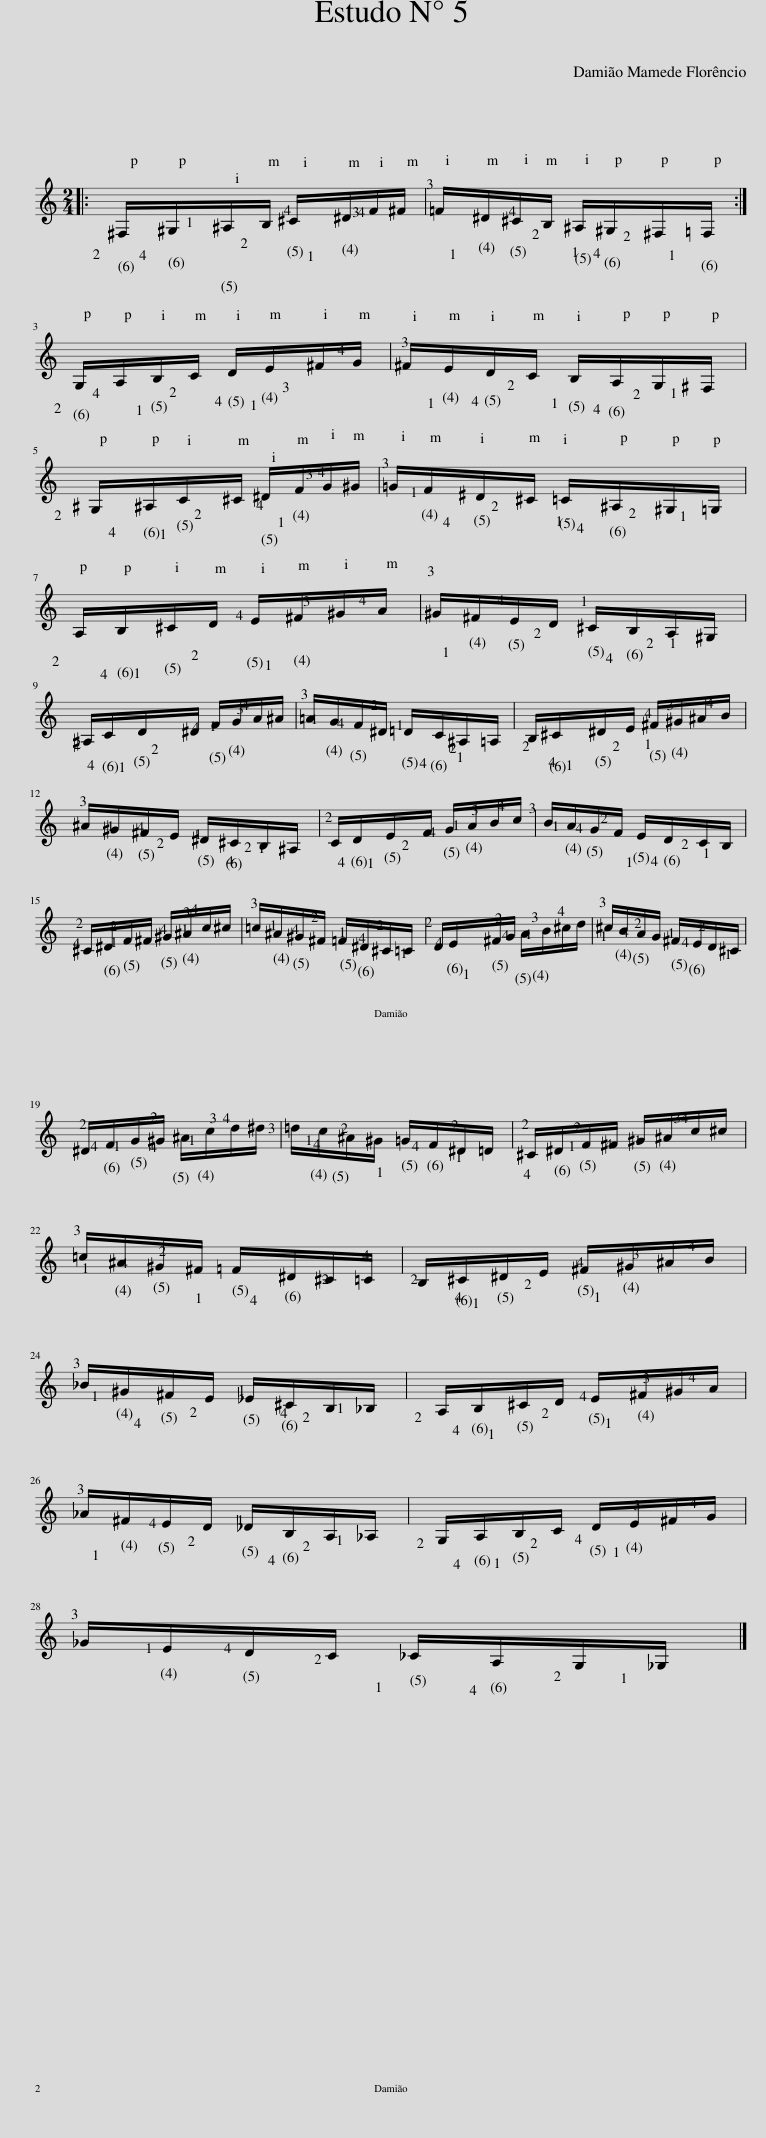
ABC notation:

X:1
L:1/8
M:2/4
I:linebreak $
K:C
V:1 treble
V:1
|: ^F,/^G,/^A,/B,/ ^C/^D/F/^F/ | =F/^D/^C/B,/ ^A,/^G,/^F,/=F,/ :|$ G,/A,/B,/C/ D/E/^F/G/ | ^F/E/D/C/ B,/A,/G,/^F,/ |$ ^G,/^A,/C/^C/ ^D/F/G/^G/ | %5
 =G/F/^D/^C/ =C/^A,/^G,/=G,/ |$ A,/B,/^C/D/ E/^F/^G/A/ | ^G/^F/E/D/ ^C/B,/A,/^G,/ |$ ^A,/C/D/^D/ F/G/A/^A/ | =A/G/F/^D/ =D/C/^A,/=A,/ | %10
 B,/^C/^D/E/ ^F/^G/^A/B/ |$ ^A/^G/^F/E/ ^D/^C/B,/^A,/ | C/D/E/F/ G/A/B/c/ | B/A/G/F/ E/D/C/B,/ |$ ^C/^D/F/^F/ ^G/^A/c/^c/ | %15
 =c/^A/^G/^F/ =F/^D/^C/=C/ | D/E/^F/G/ A/B/^c/d/ | ^c/B/A/G/ ^F/E/D/^C/ |$ ^D/F/G/^G/ ^A/c/d/^d/ | =d/c/^A/^G/ =G/F/^D/=D/ | %20
 ^C/^D/F/^F/ ^G/^A/c/^c/ |$ =c/^A/^G/^F/ =F/^D/^C/=C/ | B,/^C/^D/E/ ^F/^G/^A/B/ |$ _B/^G/^F/E/ _E/^C/B,/_B,/ | A,/B,/^C/D/ E/^F/^G/A/ |$ %25
 _A/^F/E/D/ _D/B,/A,/_A,/ | G,/A,/B,/C/ D/E/^F/G/ |$ _G/E/D/C/ _C/A,/G,/_G,/ |] %28
